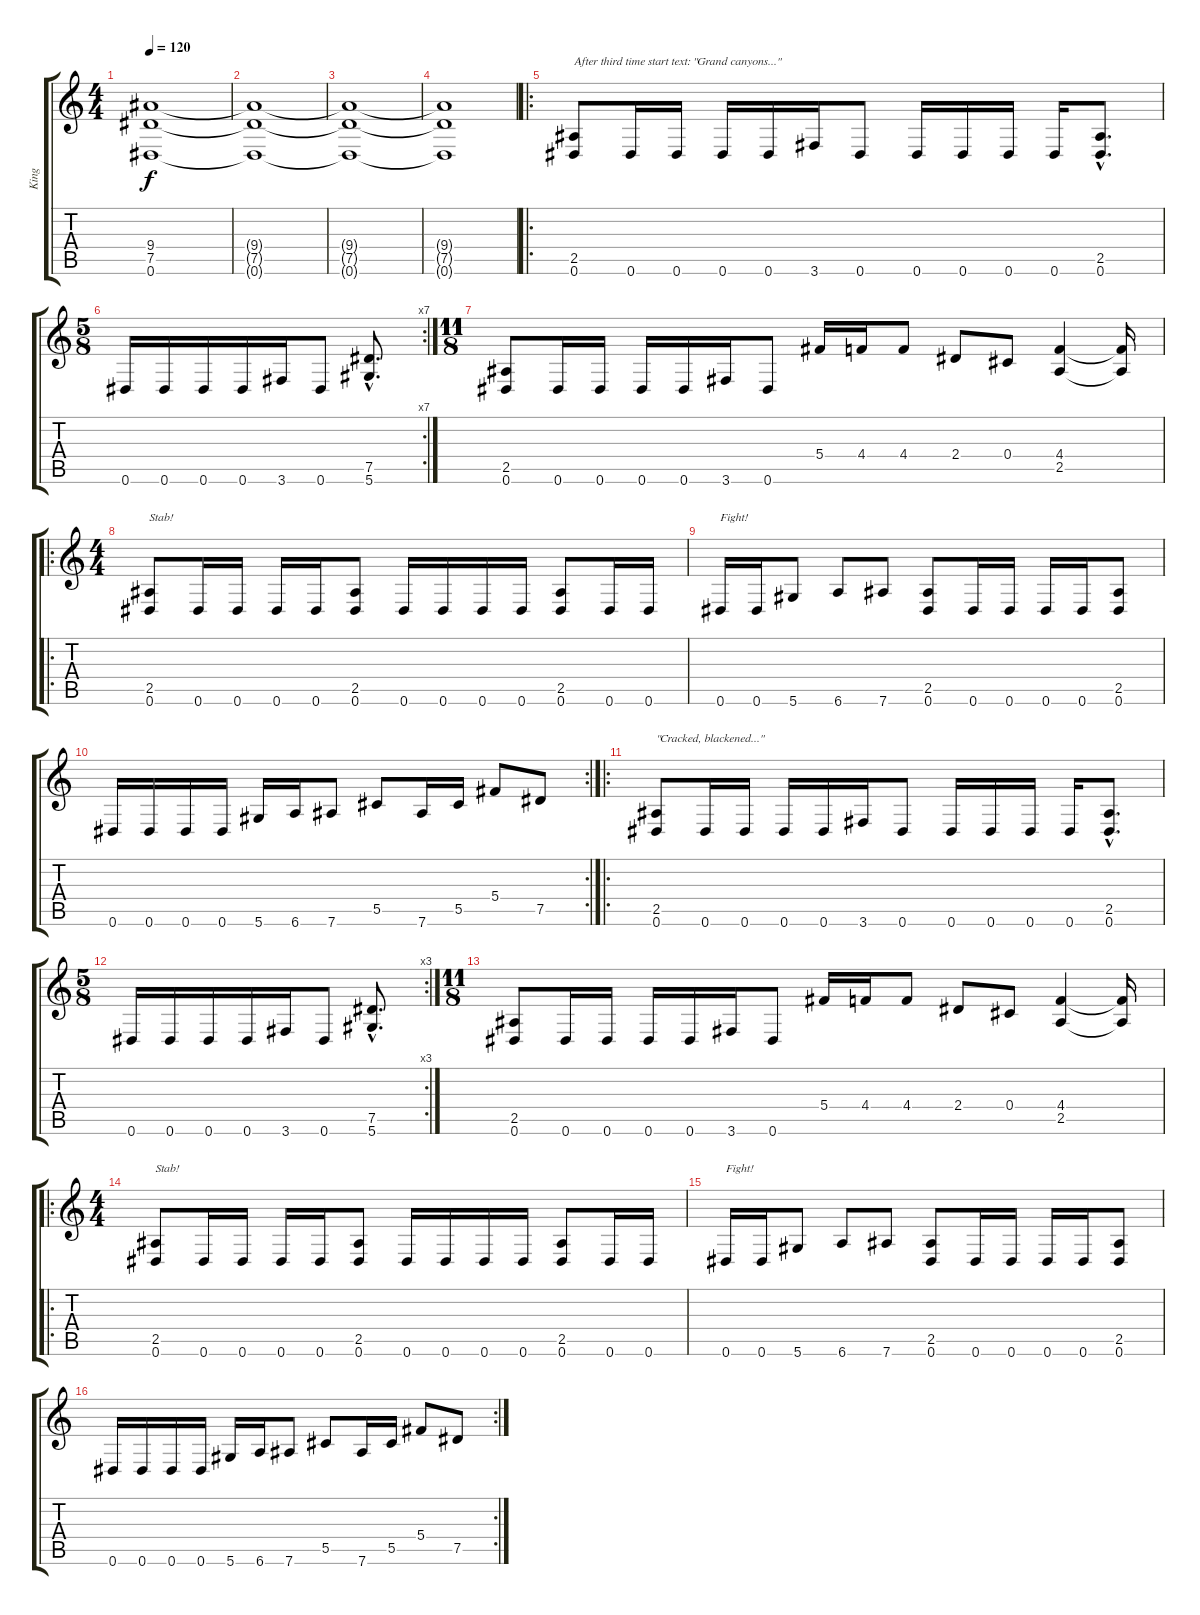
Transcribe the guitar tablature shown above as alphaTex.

\track ("King" "King") {instrument distortionguitar}
\staff {score tabs}
\tuning (Eb4 Bb3 Gb3 Db3 Ab2 Eb2) {hide}
\ts (4 4)
\tempo 120
\clef g2
\ks c
(9.4 7.5 0.6).1{dy f instrument distortionguitar} |
(9.4{t} 7.5{t} 0.6{t}).1 |
(9.4{t} 7.5{t} 0.6{t}).1 |
(9.4{t} 7.5{t} 0.6{t}).1 |
\ro
(2.5 0.6).8{txt "After third time start text: \"Grand canyons...\""} 0.6.16 0.6.16 0.6.16 0.6.16 3.6.16 0.6.8 0.6.16 0.6.16 0.6.16 0.6.16 (2.5{hac} 0.6{hac}).8{d} |
\rc 7
\ts (5 8)
0.6.16 0.6.16 0.6.16 0.6.16 3.6.16 0.6.8 (7.5{hac} 5.6{hac}).8{d} |
\ts (11 8)
(2.5 0.6).8 0.6.16 0.6.16 0.6.16 0.6.16 3.6.16 0.6.8 5.4.16 4.4.16 4.4.8 2.4.8 0.4.8 (4.4 2.5).4 (4.4{t} 2.5{t}).16 |
\ro
\ts (4 4)
(2.5 0.6).8{txt "Stab!"} 0.6.16 0.6.16 0.6.16 0.6.16 (2.5 0.6).8 0.6.16 0.6.16 0.6.16 0.6.16 (2.5 0.6).8 0.6.16 0.6.16 |
0.6.16{txt "Fight!"} 0.6.16 5.6.8 6.6.8 7.6.8 (2.5 0.6).8 0.6.16 0.6.16 0.6.16 0.6.16 (2.5 0.6).8 |
\rc 2
0.6.16 0.6.16 0.6.16 0.6.16 5.6.16 6.6.16 7.6.8 5.5.8 7.6.16 5.5.16 5.4.8 7.5.8 |
\ro
(2.5 0.6).8{txt "\"Cracked, blackened...\""} 0.6.16 0.6.16 0.6.16 0.6.16 3.6.16 0.6.8 0.6.16 0.6.16 0.6.16 0.6.16 (2.5{hac} 0.6{hac}).8{d} |
\rc 3
\ts (5 8)
0.6.16 0.6.16 0.6.16 0.6.16 3.6.16 0.6.8 (7.5{hac} 5.6{hac}).8{d} |
\ts (11 8)
(2.5 0.6).8 0.6.16 0.6.16 0.6.16 0.6.16 3.6.16 0.6.8 5.4.16 4.4.16 4.4.8 2.4.8 0.4.8 (4.4 2.5).4 (4.4{t} 2.5{t}).16 |
\ro
\ts (4 4)
(2.5 0.6).8{txt "Stab!"} 0.6.16 0.6.16 0.6.16 0.6.16 (2.5 0.6).8 0.6.16 0.6.16 0.6.16 0.6.16 (2.5 0.6).8 0.6.16 0.6.16 |
0.6.16{txt "Fight!"} 0.6.16 5.6.8 6.6.8 7.6.8 (2.5 0.6).8 0.6.16 0.6.16 0.6.16 0.6.16 (2.5 0.6).8 |
\rc 2
0.6.16 0.6.16 0.6.16 0.6.16 5.6.16 6.6.16 7.6.8 5.5.8 7.6.16 5.5.16 5.4.8 7.5.8
